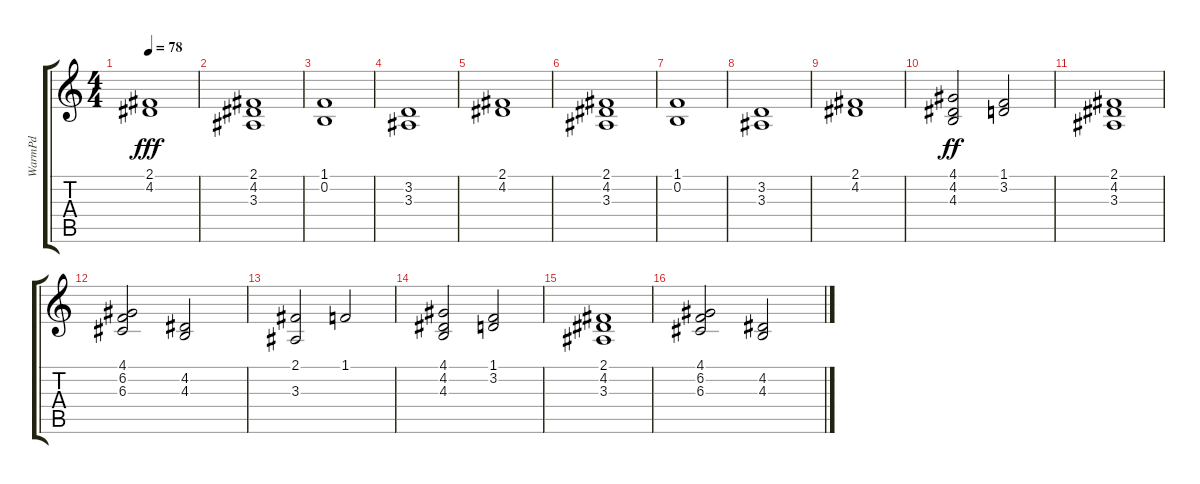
\track ("WarmPd" "WarmPd") {instrument pad2warm}
\staff {score tabs}
\tuning (E4 B3 G3 D3 A2 E2) {hide}
\ts (4 4)
\tempo 78
\clef g2
\ks c
(2.1 4.2).1{dy fff} |
(2.1 4.2 3.3).1 |
(1.1 0.2).1 |
(3.2 3.3).1 |
(2.1 4.2).1 |
(2.1 4.2 3.3).1 |
(1.1 0.2).1 |
(3.2 3.3).1 |
(2.1 4.2).1 |
(4.1 4.2 4.3).2{dy ff} (1.1 3.2).2 |
(2.1 4.2 3.3).1 |
(4.1 6.2 6.3).2 (4.2 4.3).2 |
(2.1 3.3).2 1.1.2 |
(4.1 4.2 4.3).2 (1.1 3.2).2 |
(2.1 4.2 3.3).1 |
(4.1 6.2 6.3).2 (4.2 4.3).2
